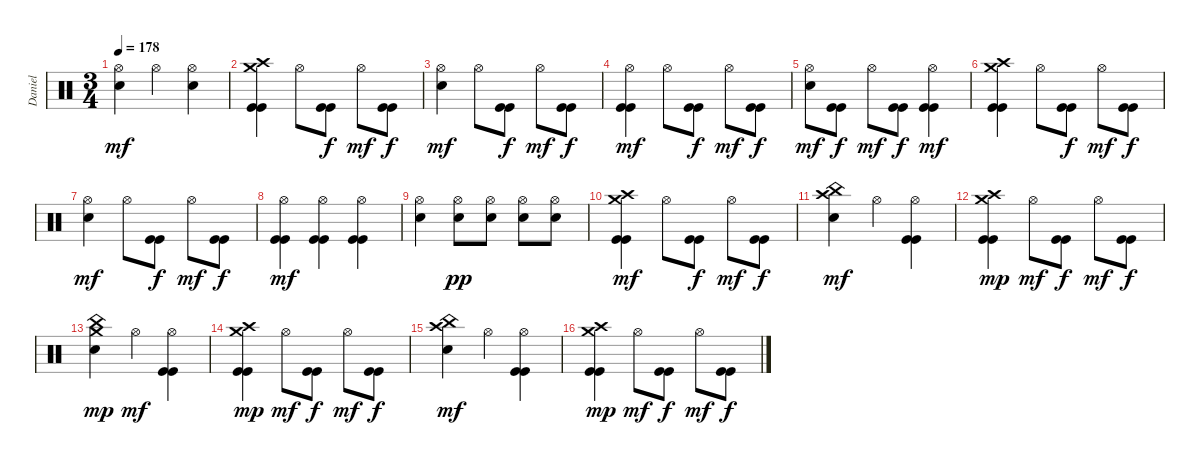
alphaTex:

\track ("Daniel" "Daniel") {instrument percussion}
\staff {score}
\articulation defaults
\ts (3 4)
\tempo 178
\clef neutral
\ks c
("Electric Snare (hit)" "Hi-Hat (open)").4{dy mf} "Hi-Hat (open)".4 ("Electric Snare (hit)" "Hi-Hat (open)").4 |
("Kick (hit)" "Kick (hit)" "Crash high (hit)" "Crash medium (hit)").4 "Hi-Hat (open)".8 ("Kick (hit)" "Kick (hit)").8{dy f} "Hi-Hat (open)".8{dy mf} ("Kick (hit)" "Kick (hit)").8{dy f} |
("Electric Snare (hit)" "Hi-Hat (open)").4{dy mf} "Hi-Hat (open)".8 ("Kick (hit)" "Kick (hit)").8{dy f} "Hi-Hat (open)".8{dy mf} ("Kick (hit)" "Kick (hit)").8{dy f} |
("Kick (hit)" "Kick (hit)" "Hi-Hat (open)").4{dy mf} "Hi-Hat (open)".8 ("Kick (hit)" "Kick (hit)").8{dy f} "Hi-Hat (open)".8{dy mf} ("Kick (hit)" "Kick (hit)").8{dy f} |
("Electric Snare (hit)" "Hi-Hat (open)").8{dy mf} ("Kick (hit)" "Kick (hit)").8{dy f} "Hi-Hat (open)".8{dy mf} ("Kick (hit)" "Kick (hit)").8{dy f} ("Kick (hit)" "Kick (hit)" "Hi-Hat (open)").4{dy mf} |
("Kick (hit)" "Kick (hit)" "Crash high (hit)" "Crash medium (hit)").4 "Hi-Hat (open)".8 ("Kick (hit)" "Kick (hit)").8{dy f} "Hi-Hat (open)".8{dy mf} ("Kick (hit)" "Kick (hit)").8{dy f} |
("Electric Snare (hit)" "Hi-Hat (open)").4{dy mf} "Hi-Hat (open)".8 ("Kick (hit)" "Kick (hit)").8{dy f} "Hi-Hat (open)".8{dy mf} ("Kick (hit)" "Kick (hit)").8{dy f} |
("Kick (hit)" "Kick (hit)" "Hi-Hat (open)").4{dy mf} ("Kick (hit)" "Kick (hit)" "Hi-Hat (open)").4 ("Kick (hit)" "Kick (hit)" "Hi-Hat (open)").4 |
("Electric Snare (hit)" "Hi-Hat (open)").4 ("Electric Snare (hit)" "Hi-Hat (open)").8{dy pp} ("Electric Snare (hit)" "Hi-Hat (open)").8 ("Electric Snare (hit)" "Hi-Hat (open)").8 ("Electric Snare (hit)" "Hi-Hat (open)").8 |
("Kick (hit)" "Kick (hit)" "Crash high (hit)" "Crash medium (hit)").4{dy mf} "Hi-Hat (open)".8 ("Kick (hit)" "Kick (hit)").8{dy f} "Hi-Hat (open)".8{dy mf} ("Kick (hit)" "Kick (hit)").8{dy f} |
("Electric Snare (hit)" "China (hit)" "Crash high (hit)").4{dy mf} "Hi-Hat (open)".4 ("Kick (hit)" "Kick (hit)" "Hi-Hat (open)").4 |
("Kick (hit)" "Kick (hit)" "Crash high (hit)" "Crash medium (hit)").4{dy mp} "Hi-Hat (open)".8{dy mf} ("Kick (hit)" "Kick (hit)").8{dy f} "Hi-Hat (open)".8{dy mf} ("Kick (hit)" "Kick (hit)").8{dy f} |
("Electric Snare (hit)" "China (hit)" "Crash medium (hit)").4{dy mp} "Hi-Hat (open)".4{dy mf} ("Kick (hit)" "Kick (hit)" "Hi-Hat (open)").4 |
("Kick (hit)" "Kick (hit)" "Crash high (hit)" "Crash medium (hit)").4{dy mp} "Hi-Hat (open)".8{dy mf} ("Kick (hit)" "Kick (hit)").8{dy f} "Hi-Hat (open)".8{dy mf} ("Kick (hit)" "Kick (hit)").8{dy f} |
("Electric Snare (hit)" "China (hit)" "Crash high (hit)").4{dy mf} "Hi-Hat (open)".4 ("Kick (hit)" "Kick (hit)" "Hi-Hat (open)").4 |
("Kick (hit)" "Kick (hit)" "Crash high (hit)" "Crash medium (hit)").4{dy mp} "Hi-Hat (open)".8{dy mf} ("Kick (hit)" "Kick (hit)").8{dy f} "Hi-Hat (open)".8{dy mf} ("Kick (hit)" "Kick (hit)").8{dy f}
